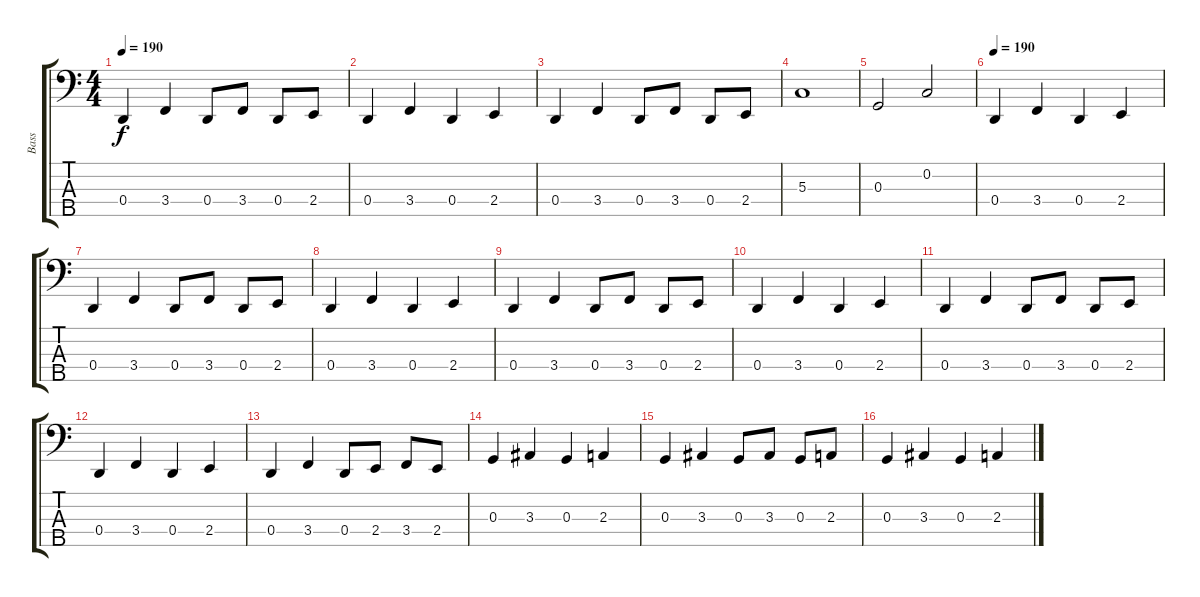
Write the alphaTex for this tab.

\track ("Bass" "Bass") {instrument electricbassfinger}
\staff {score tabs}
\tuning (F2 C2 G1 D1 A0) {hide}
\ts (4 4)
\tempo 190
\clef f4
\ks c
0.4.4{dy f} 3.4.4 0.4.8 3.4.8 0.4.8 2.4.8 |
0.4.4 3.4.4 0.4.4 2.4.4 |
0.4.4 3.4.4 0.4.8 3.4.8 0.4.8 2.4.8 |
5.3.1 |
0.3.2 0.2.2 |
\tempo 190
0.4.4 3.4.4 0.4.4 2.4.4 |
0.4.4 3.4.4 0.4.8 3.4.8 0.4.8 2.4.8 |
0.4.4 3.4.4 0.4.4 2.4.4 |
0.4.4 3.4.4 0.4.8 3.4.8 0.4.8 2.4.8 |
0.4.4 3.4.4 0.4.4 2.4.4 |
0.4.4 3.4.4 0.4.8 3.4.8 0.4.8 2.4.8 |
0.4.4 3.4.4 0.4.4 2.4.4 |
0.4.4 3.4.4 0.4.8 2.4.8 3.4.8 2.4.8 |
0.3.4 3.3.4 0.3.4 2.3.4 |
0.3.4 3.3.4 0.3.8 3.3.8 0.3.8 2.3.8 |
0.3.4 3.3.4 0.3.4 2.3.4
